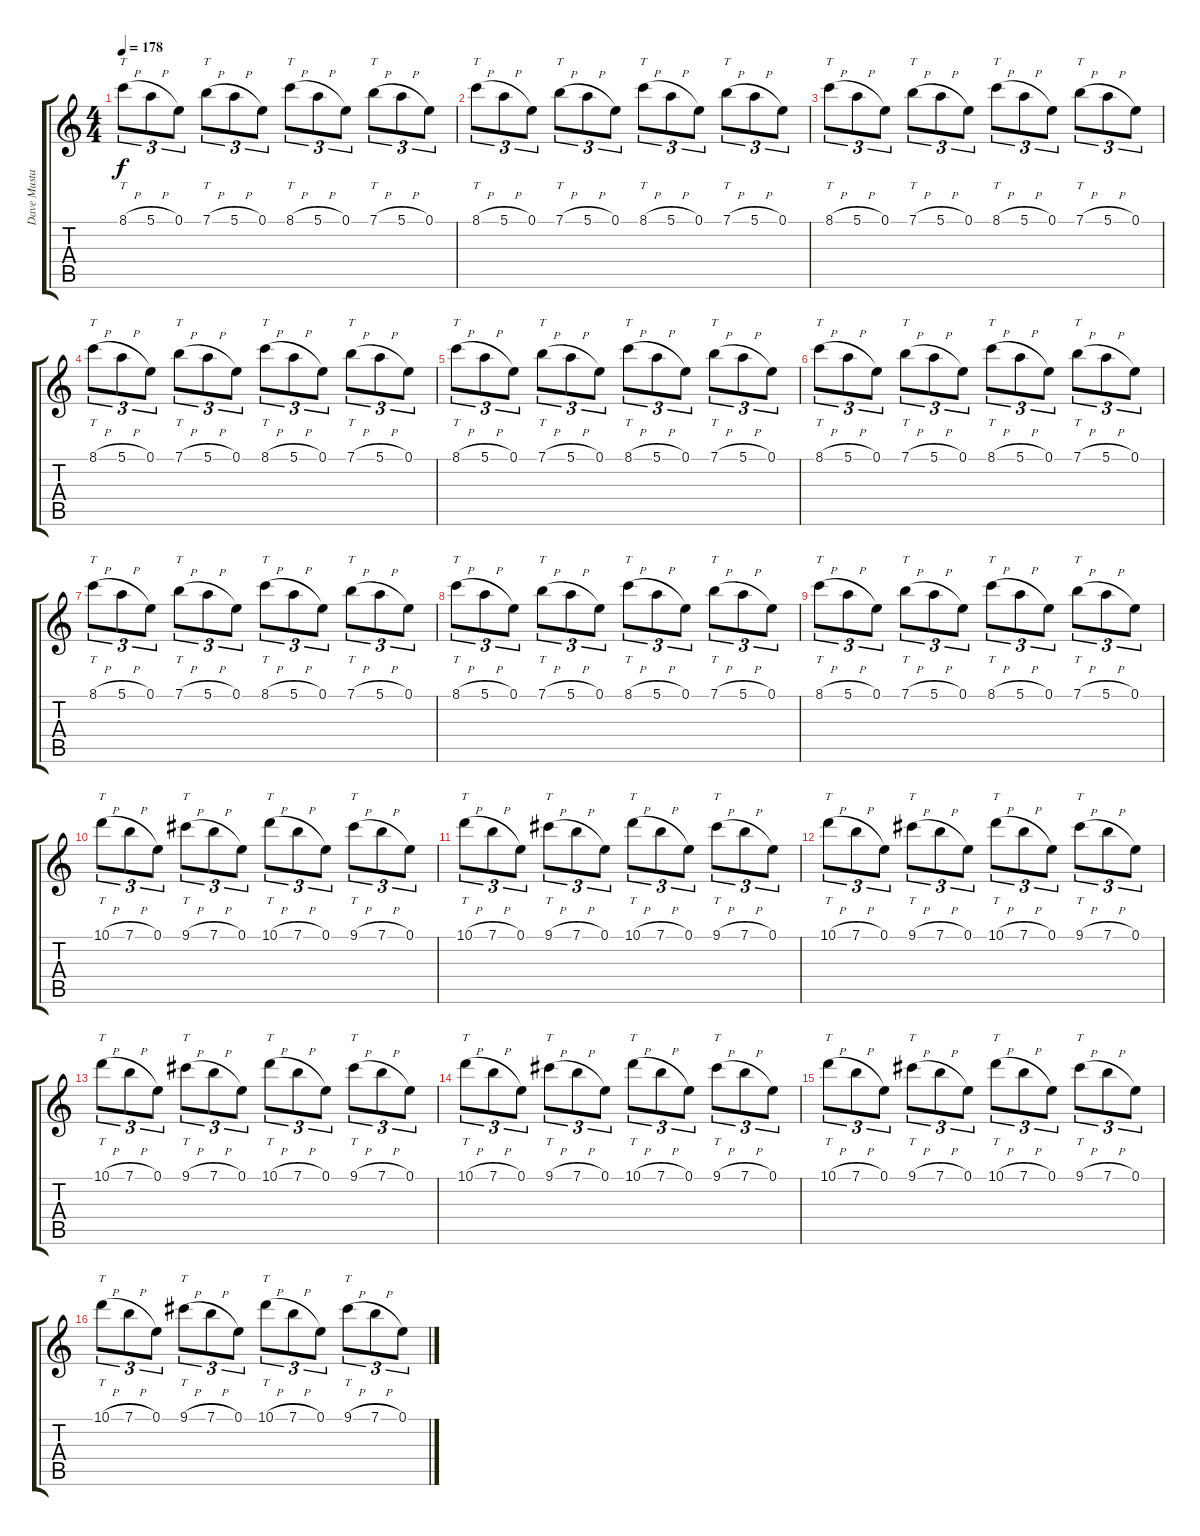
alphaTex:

\track ("Dave Mustaine" "Dave Musta") {instrument distortionguitar}
\staff {score tabs}
\tuning (E4 B3 G3 D3 A2 E2) {hide}
\ts (4 4)
\tempo 178
\clef g2
\ks c
8.1{h}.8{tt tu (3 2) dy f} 5.1{h}.8{tu (3 2)} 0.1.8{tu (3 2)} 7.1{h}.8{tt tu (3 2)} 5.1{h}.8{tu (3 2)} 0.1.8{tu (3 2)} 8.1{h}.8{tt tu (3 2)} 5.1{h}.8{tu (3 2)} 0.1.8{tu (3 2)} 7.1{h}.8{tt tu (3 2)} 5.1{h}.8{tu (3 2)} 0.1.8{tu (3 2)} |
8.1{h}.8{tt tu (3 2)} 5.1{h}.8{tu (3 2)} 0.1.8{tu (3 2)} 7.1{h}.8{tt tu (3 2)} 5.1{h}.8{tu (3 2)} 0.1.8{tu (3 2)} 8.1{h}.8{tt tu (3 2)} 5.1{h}.8{tu (3 2)} 0.1.8{tu (3 2)} 7.1{h}.8{tt tu (3 2)} 5.1{h}.8{tu (3 2)} 0.1.8{tu (3 2)} |
8.1{h}.8{tt tu (3 2)} 5.1{h}.8{tu (3 2)} 0.1.8{tu (3 2)} 7.1{h}.8{tt tu (3 2)} 5.1{h}.8{tu (3 2)} 0.1.8{tu (3 2)} 8.1{h}.8{tt tu (3 2)} 5.1{h}.8{tu (3 2)} 0.1.8{tu (3 2)} 7.1{h}.8{tt tu (3 2)} 5.1{h}.8{tu (3 2)} 0.1.8{tu (3 2)} |
8.1{h}.8{tt tu (3 2)} 5.1{h}.8{tu (3 2)} 0.1.8{tu (3 2)} 7.1{h}.8{tt tu (3 2)} 5.1{h}.8{tu (3 2)} 0.1.8{tu (3 2)} 8.1{h}.8{tt tu (3 2)} 5.1{h}.8{tu (3 2)} 0.1.8{tu (3 2)} 7.1{h}.8{tt tu (3 2)} 5.1{h}.8{tu (3 2)} 0.1.8{tu (3 2)} |
8.1{h}.8{tt tu (3 2)} 5.1{h}.8{tu (3 2)} 0.1.8{tu (3 2)} 7.1{h}.8{tt tu (3 2)} 5.1{h}.8{tu (3 2)} 0.1.8{tu (3 2)} 8.1{h}.8{tt tu (3 2)} 5.1{h}.8{tu (3 2)} 0.1.8{tu (3 2)} 7.1{h}.8{tt tu (3 2)} 5.1{h}.8{tu (3 2)} 0.1.8{tu (3 2)} |
8.1{h}.8{tt tu (3 2)} 5.1{h}.8{tu (3 2)} 0.1.8{tu (3 2)} 7.1{h}.8{tt tu (3 2)} 5.1{h}.8{tu (3 2)} 0.1.8{tu (3 2)} 8.1{h}.8{tt tu (3 2)} 5.1{h}.8{tu (3 2)} 0.1.8{tu (3 2)} 7.1{h}.8{tt tu (3 2)} 5.1{h}.8{tu (3 2)} 0.1.8{tu (3 2)} |
8.1{h}.8{tt tu (3 2)} 5.1{h}.8{tu (3 2)} 0.1.8{tu (3 2)} 7.1{h}.8{tt tu (3 2)} 5.1{h}.8{tu (3 2)} 0.1.8{tu (3 2)} 8.1{h}.8{tt tu (3 2)} 5.1{h}.8{tu (3 2)} 0.1.8{tu (3 2)} 7.1{h}.8{tt tu (3 2)} 5.1{h}.8{tu (3 2)} 0.1.8{tu (3 2)} |
8.1{h}.8{tt tu (3 2)} 5.1{h}.8{tu (3 2)} 0.1.8{tu (3 2)} 7.1{h}.8{tt tu (3 2)} 5.1{h}.8{tu (3 2)} 0.1.8{tu (3 2)} 8.1{h}.8{tt tu (3 2)} 5.1{h}.8{tu (3 2)} 0.1.8{tu (3 2)} 7.1{h}.8{tt tu (3 2)} 5.1{h}.8{tu (3 2)} 0.1.8{tu (3 2)} |
8.1{h}.8{tt tu (3 2)} 5.1{h}.8{tu (3 2)} 0.1.8{tu (3 2)} 7.1{h}.8{tt tu (3 2)} 5.1{h}.8{tu (3 2)} 0.1.8{tu (3 2)} 8.1{h}.8{tt tu (3 2)} 5.1{h}.8{tu (3 2)} 0.1.8{tu (3 2)} 7.1{h}.8{tt tu (3 2)} 5.1{h}.8{tu (3 2)} 0.1.8{tu (3 2)} |
10.1{h}.8{tt tu (3 2)} 7.1{h}.8{tu (3 2)} 0.1.8{tu (3 2)} 9.1{h}.8{tt tu (3 2)} 7.1{h}.8{tu (3 2)} 0.1.8{tu (3 2)} 10.1{h}.8{tt tu (3 2)} 7.1{h}.8{tu (3 2)} 0.1.8{tu (3 2)} 9.1{h}.8{tt tu (3 2)} 7.1{h}.8{tu (3 2)} 0.1.8{tu (3 2)} |
10.1{h}.8{tt tu (3 2)} 7.1{h}.8{tu (3 2)} 0.1.8{tu (3 2)} 9.1{h}.8{tt tu (3 2)} 7.1{h}.8{tu (3 2)} 0.1.8{tu (3 2)} 10.1{h}.8{tt tu (3 2)} 7.1{h}.8{tu (3 2)} 0.1.8{tu (3 2)} 9.1{h}.8{tt tu (3 2)} 7.1{h}.8{tu (3 2)} 0.1.8{tu (3 2)} |
10.1{h}.8{tt tu (3 2)} 7.1{h}.8{tu (3 2)} 0.1.8{tu (3 2)} 9.1{h}.8{tt tu (3 2)} 7.1{h}.8{tu (3 2)} 0.1.8{tu (3 2)} 10.1{h}.8{tt tu (3 2)} 7.1{h}.8{tu (3 2)} 0.1.8{tu (3 2)} 9.1{h}.8{tt tu (3 2)} 7.1{h}.8{tu (3 2)} 0.1.8{tu (3 2)} |
10.1{h}.8{tt tu (3 2)} 7.1{h}.8{tu (3 2)} 0.1.8{tu (3 2)} 9.1{h}.8{tt tu (3 2)} 7.1{h}.8{tu (3 2)} 0.1.8{tu (3 2)} 10.1{h}.8{tt tu (3 2)} 7.1{h}.8{tu (3 2)} 0.1.8{tu (3 2)} 9.1{h}.8{tt tu (3 2)} 7.1{h}.8{tu (3 2)} 0.1.8{tu (3 2)} |
10.1{h}.8{tt tu (3 2)} 7.1{h}.8{tu (3 2)} 0.1.8{tu (3 2)} 9.1{h}.8{tt tu (3 2)} 7.1{h}.8{tu (3 2)} 0.1.8{tu (3 2)} 10.1{h}.8{tt tu (3 2)} 7.1{h}.8{tu (3 2)} 0.1.8{tu (3 2)} 9.1{h}.8{tt tu (3 2)} 7.1{h}.8{tu (3 2)} 0.1.8{tu (3 2)} |
10.1{h}.8{tt tu (3 2)} 7.1{h}.8{tu (3 2)} 0.1.8{tu (3 2)} 9.1{h}.8{tt tu (3 2)} 7.1{h}.8{tu (3 2)} 0.1.8{tu (3 2)} 10.1{h}.8{tt tu (3 2)} 7.1{h}.8{tu (3 2)} 0.1.8{tu (3 2)} 9.1{h}.8{tt tu (3 2)} 7.1{h}.8{tu (3 2)} 0.1.8{tu (3 2)} |
10.1{h}.8{tt tu (3 2)} 7.1{h}.8{tu (3 2)} 0.1.8{tu (3 2)} 9.1{h}.8{tt tu (3 2)} 7.1{h}.8{tu (3 2)} 0.1.8{tu (3 2)} 10.1{h}.8{tt tu (3 2)} 7.1{h}.8{tu (3 2)} 0.1.8{tu (3 2)} 9.1{h}.8{tt tu (3 2)} 7.1{h}.8{tu (3 2)} 0.1.8{tu (3 2)}
